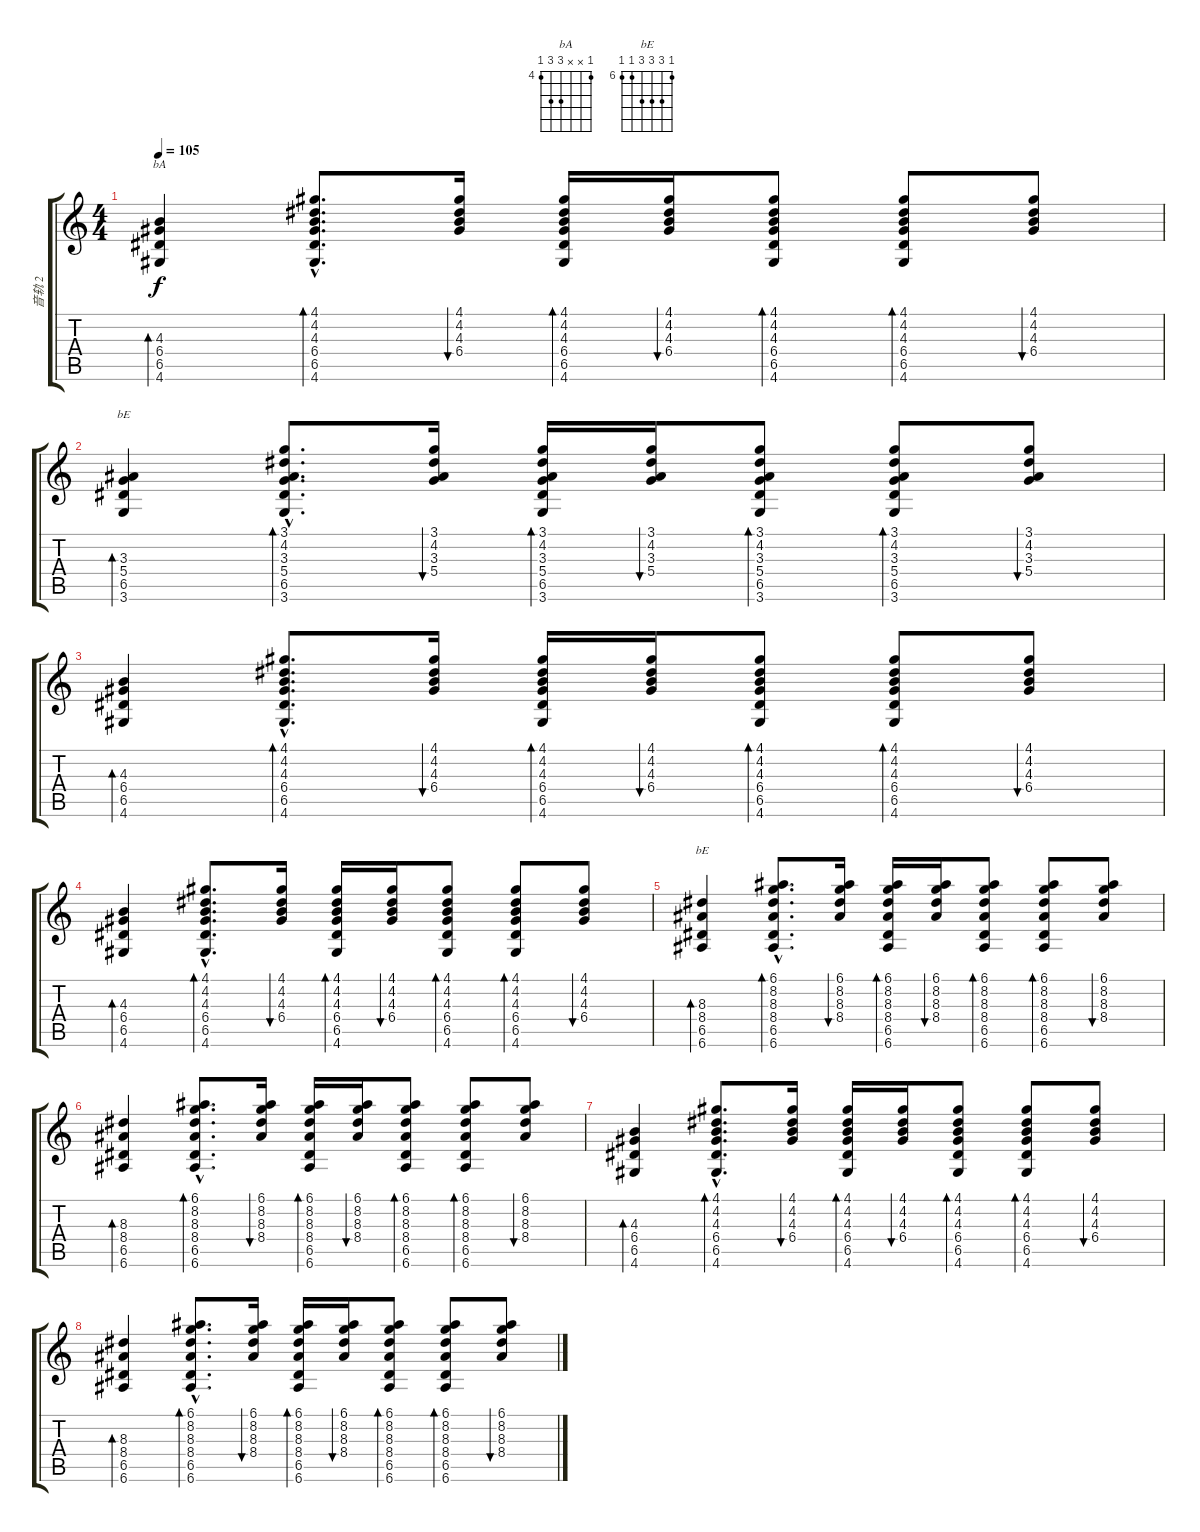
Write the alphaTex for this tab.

\track ("音轨 2" "音轨 2") {instrument electricguitarclean}
\staff {score tabs}
\tuning (E4 B3 G3 D3 A2 E2) {hide}
\chord ("bA" 4 x x 6 6 4) {firstfret 4}
\chord ("bE" 3 4 3 5 6 3) {firstfret 3}
\chord ("bE" 6 8 8 8 6 6) {firstfret 6}
\ts (4 4)
\tempo 105
\clef g2
\ks c
(4.3 6.4 6.5 4.6).4{bd 60 ch "bA" dy f} (4.1{hac} 4.2{hac} 4.3{hac} 6.4{hac} 6.5{hac} 4.6{hac}).8{d bd 60} (4.1 4.2 4.3 6.4).16{bu 60} (4.1 4.2 4.3 6.4 6.5 4.6).16{bd 60} (4.1 4.2 4.3 6.4).16{bu 60} (4.1 4.2 4.3 6.4 6.5 4.6).8{bd 60} (4.1 4.2 4.3 6.4 6.5 4.6).8{bd 60} (4.1 4.2 4.3 6.4).8{bu 60} |
(3.3 5.4 6.5 3.6).4{bd 60 ch "bE"} (3.1{hac} 4.2{hac} 3.3{hac} 5.4{hac} 6.5{hac} 3.6{hac}).8{d bd 60} (3.1 4.2 3.3 5.4).16{bu 60} (3.1 4.2 3.3 5.4 6.5 3.6).16{bd 60} (3.1 4.2 3.3 5.4).16{bu 60} (3.1 4.2 3.3 5.4 6.5 3.6).8{bd 60} (3.1 4.2 3.3 5.4 6.5 3.6).8{bd 60} (3.1 4.2 3.3 5.4).8{bu 60} |
(4.3 6.4 6.5 4.6).4{bd 60} (4.1{hac} 4.2{hac} 4.3{hac} 6.4{hac} 6.5{hac} 4.6{hac}).8{d bd 60} (4.1 4.2 4.3 6.4).16{bu 60} (4.1 4.2 4.3 6.4 6.5 4.6).16{bd 60} (4.1 4.2 4.3 6.4).16{bu 60} (4.1 4.2 4.3 6.4 6.5 4.6).8{bd 60} (4.1 4.2 4.3 6.4 6.5 4.6).8{bd 60} (4.1 4.2 4.3 6.4).8{bu 60} |
(4.3 6.4 6.5 4.6).4{bd 60} (4.1{hac} 4.2{hac} 4.3{hac} 6.4{hac} 6.5{hac} 4.6{hac}).8{d bd 60} (4.1 4.2 4.3 6.4).16{bu 60} (4.1 4.2 4.3 6.4 6.5 4.6).16{bd 60} (4.1 4.2 4.3 6.4).16{bu 60} (4.1 4.2 4.3 6.4 6.5 4.6).8{bd 60} (4.1 4.2 4.3 6.4 6.5 4.6).8{bd 60} (4.1 4.2 4.3 6.4).8{bu 60} |
(8.3 8.4 6.5 6.6).4{bd 60 ch "bE"} (6.1{hac} 8.2{hac} 8.3{hac} 8.4{hac} 6.5{hac} 6.6{hac}).8{d bd 60} (6.1 8.2 8.3 8.4).16{bu 60} (6.1 8.2 8.3 8.4 6.5 6.6).16{bd 60} (6.1 8.2 8.3 8.4).16{bu 60} (6.1 8.2 8.3 8.4 6.5 6.6).8{bd 60} (6.1 8.2 8.3 8.4 6.5 6.6).8{bd 60} (6.1 8.2 8.3 8.4).8{bu 60} |
(8.3 8.4 6.5 6.6).4{bd 60} (6.1{hac} 8.2{hac} 8.3{hac} 8.4{hac} 6.5{hac} 6.6{hac}).8{d bd 60} (6.1 8.2 8.3 8.4).16{bu 60} (6.1 8.2 8.3 8.4 6.5 6.6).16{bd 60} (6.1 8.2 8.3 8.4).16{bu 60} (6.1 8.2 8.3 8.4 6.5 6.6).8{bd 60} (6.1 8.2 8.3 8.4 6.5 6.6).8{bd 60} (6.1 8.2 8.3 8.4).8{bu 60} |
(4.3 6.4 6.5 4.6).4{bd 60} (4.1{hac} 4.2{hac} 4.3{hac} 6.4{hac} 6.5{hac} 4.6{hac}).8{d bd 60} (4.1 4.2 4.3 6.4).16{bu 60} (4.1 4.2 4.3 6.4 6.5 4.6).16{bd 60} (4.1 4.2 4.3 6.4).16{bu 60} (4.1 4.2 4.3 6.4 6.5 4.6).8{bd 60} (4.1 4.2 4.3 6.4 6.5 4.6).8{bd 60} (4.1 4.2 4.3 6.4).8{bu 60} |
(8.3 8.4 6.5 6.6).4{bd 60} (6.1{hac} 8.2{hac} 8.3{hac} 8.4{hac} 6.5{hac} 6.6{hac}).8{d bd 60} (6.1 8.2 8.3 8.4).16{bu 60} (6.1 8.2 8.3 8.4 6.5 6.6).16{bd 60} (6.1 8.2 8.3 8.4).16{bu 60} (6.1 8.2 8.3 8.4 6.5 6.6).8{bd 60} (6.1 8.2 8.3 8.4 6.5 6.6).8{bd 60} (6.1 8.2 8.3 8.4).8{bu 60}
